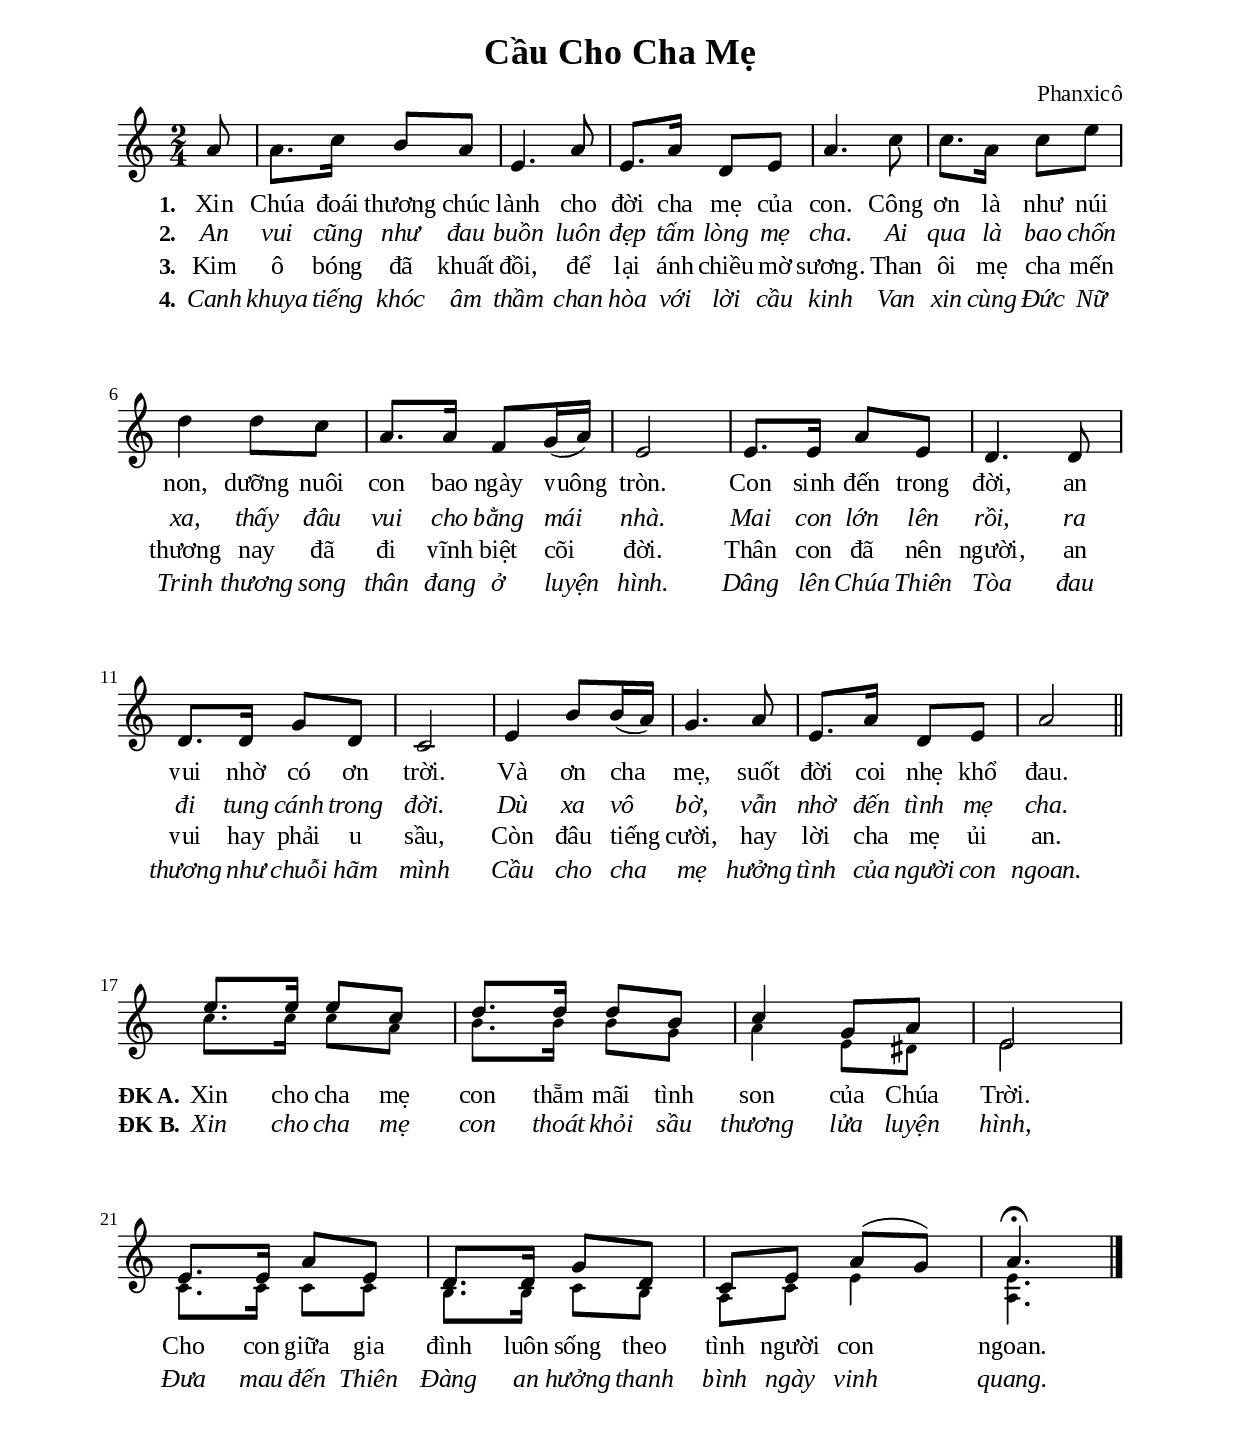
%%%%%%%%%%%%%%%%%%%%%%%%%%%%%
% Nội dung tài liệu
% 1. Cài đặt chung
% 2. Nhạc phiên khúc
% 3. Nhạc điệp khúc
% 4. Lời phiên khúc
% 5. Lời điệp khúc
% 6. Bố trí
%%%%%%%%%%%%%%%%%%%%%%%%%%%%%

%%%%%%%%%%%%%%%%%%%%%%%%%%%%%
% 1. Cài đặt chung
%%%%%%%%%%%%%%%%%%%%%%%%%%%%%
\version "2.18.2"
\include "english.ly"

\header {
  title = "Cầu Cho Cha Mẹ"
  composer = "Phanxicô"
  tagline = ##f
}

global = {
  \key a \minor
  \time 2/4
}

\paper {
  #(set-paper-size "a4")
  top-margin = 15\mm
  bottom-margin = 15\mm
  left-margin = 20\mm
  right-margin = 20\mm
  indent = #0
  #(define fonts
	 (make-pango-font-tree "Liberation Serif"
	 		       "Liberation Serif"
			       "Liberation Serif"
			       (/ 20 20)))
}

printItalic = \with {
  \override LyricText.font-shape = #'italic
}

%%%%%%%%%%%%%%%%%%%%%%%%%%%%%
% 2. Nhạc phiên khúc
%%%%%%%%%%%%%%%%%%%%%%%%%%%%%
verseMusic = \relative c'' {
  \partial 8 a8 |
  a8. c16 b8 a |
  e4. a8 |
  e8. a16 d,8 e |
  a4. c8 |
  c8. a16 c8 e |
  d4 d8 c8 |
  a8. a16 f8 g16 (a) |
  e2 |
  e8. e16 a8 e |
  d4. d8 |
  d8. d16 g8 d |
  c2 |
  e4 b'8 b16 (a) |
  g4. a8 |
  e8. a16 d,8 e |
  a2 \bar "||"
}

%%%%%%%%%%%%%%%%%%%%%%%%%%%%%
% 3. Nhạc điệp khúc
%%%%%%%%%%%%%%%%%%%%%%%%%%%%%
sopChorus = \relative c'' {
  e8. e16 e8 c |
  d8. d16 d8 b |
  c4 g8 a |
  e2 |
  e8. e16 a8 e |
  d8. d16 g8 d |
  c e a (g) |
  a4. \fermata \bar "|."
}

bassChorus = \relative c'' {
  \override NoteHead.font-size = #-2
  \bar "" \set Score.currentBarNumber = #17
  c8. c16 c8 a |
  b8. b16 b8 g|
  a4 e8 ds |
  e2 |
  c8. c16 c8 c |
  b8. b16 c8 b |
  a c e4 |
  <a, e'>4.
}

%%%%%%%%%%%%%%%%%%%%%%%%%%%%%
% 4. Lời phiên khúc
%%%%%%%%%%%%%%%%%%%%%%%%%%%%%
verseOne = \lyricmode {
  \set stanza = #"1."
  Xin Chúa đoái thương chúc lành cho đời cha mẹ của con.
  Công ơn là như núi non, dưỡng nuôi con bao ngày vuông tròn.
  Con sinh đến trong đời, an vui nhờ có ơn trời.
  Và ơn cha mẹ, suốt đời coi nhẹ khổ đau.
}

verseTwo = \lyricmode {
  \set stanza = #"2."
  An vui cũng như đau buồn luôn đẹp tấm lòng mẹ cha.
  Ai qua là bao chốn xa, thấy đâu vui cho bằng mái nhà.
  Mai con lớn lên rồi, ra đi tung cánh trong đời.
  Dù xa vô bờ, vẫn nhờ đến tình mẹ cha.
}

verseThree = \lyricmode {
  \set stanza = #"3."
  Kim ô bóng đã khuất đồi, để lại ánh chiều mờ sương.
  Than ôi mẹ cha mến thương nay đã đi vĩnh biệt cõi đời.
  Thân con đã nên người, an vui hay phải u sầu,
  Còn đâu tiếng cười, hay lời cha mẹ ủi an.
}

verseFour = \lyricmode {
  \set stanza = #"4."
  Canh khuya tiếng khóc âm thầm chan hòa với lời cầu kinh
  Van xin cùng Đức Nữ Trinh thương song thân đang ở luyện hình.
  Dâng lên Chúa Thiên Tòa đau thương như chuỗi hãm mình
  Cầu cho cha mẹ hưởng tình của người con ngoan.
}

%%%%%%%%%%%%%%%%%%%%%%%%%%%%%
% 5. Lời điệp khúc
%%%%%%%%%%%%%%%%%%%%%%%%%%%%%
choruslyricA = \lyricmode {
  \set stanza = #"ĐK A."
  Xin cho cha mẹ con thẵm mãi tình son của Chúa Trời.
  Cho con giữa gia đình luôn sống theo tình người con ngoan.
}

choruslyricB = \lyricmode {
  \set stanza = #"ĐK B."
  Xin cho cha mẹ con thoát khỏi sầu thương lửa luyện hình,
  Đưa mau đến Thiên Đàng an hưởng thanh bình ngày vinh quang.
}

%%%%%%%%%%%%%%%%%%%%%%%%%%%%%
% 6. Bố trí
%%%%%%%%%%%%%%%%%%%%%%%%%%%%%
\score {
  \new ChoirStaff <<
    \new Staff = verses <<
      \new Voice = "verse" {
        \global \stemNeutral \verseMusic
      }
    >>
    \new Lyrics \lyricsto verse \verseOne
    \new Lyrics \printItalic \lyricsto verse \verseTwo
    \new Lyrics \lyricsto verse \verseThree
    \new Lyrics \printItalic \lyricsto verse \verseFour
  >>
  \layout {
    \context {
      \Lyrics
      \override VerticalAxisGroup.staff-affinity = ##f
      \override VerticalAxisGroup.staff-staff-spacing =
        #'((basic-distance . 0)
     (minimum-distance . 1)
     (padding . 1))
    }
    \context {
      \Staff
      \override VerticalAxisGroup.staff-staff-spacing =
        #'((basic-distance . 0)
     (minimum-distance . 1)
     (padding . 1))
    }
  }
}

\score {
  \new ChoirStaff <<
    \new Staff = chorus <<
      \new Voice = "sopranos" {
        \voiceOne \global \stemUp \sopChorus
      }
      \new Voice = "basses" {
        \voiceTwo \global \stemDown \bassChorus
      }
    >>
    \new Lyrics \lyricsto basses \choruslyricA
     \new Lyrics \printItalic \lyricsto basses \choruslyricB
  >>
  \layout {
    \context {
      \Lyrics
      \override VerticalAxisGroup.staff-affinity = ##f
      \override VerticalAxisGroup.staff-staff-spacing =
        #'((basic-distance . 0)
	   (minimum-distance . 1)
	   (padding . 1))
    }
    \context {
      \Staff
      \remove "Time_signature_engraver"
      \override VerticalAxisGroup.staff-staff-spacing =
        #'((basic-distance . 0)
	   (minimum-distance . 1)
	   (padding . 1))
    }
  }
}
